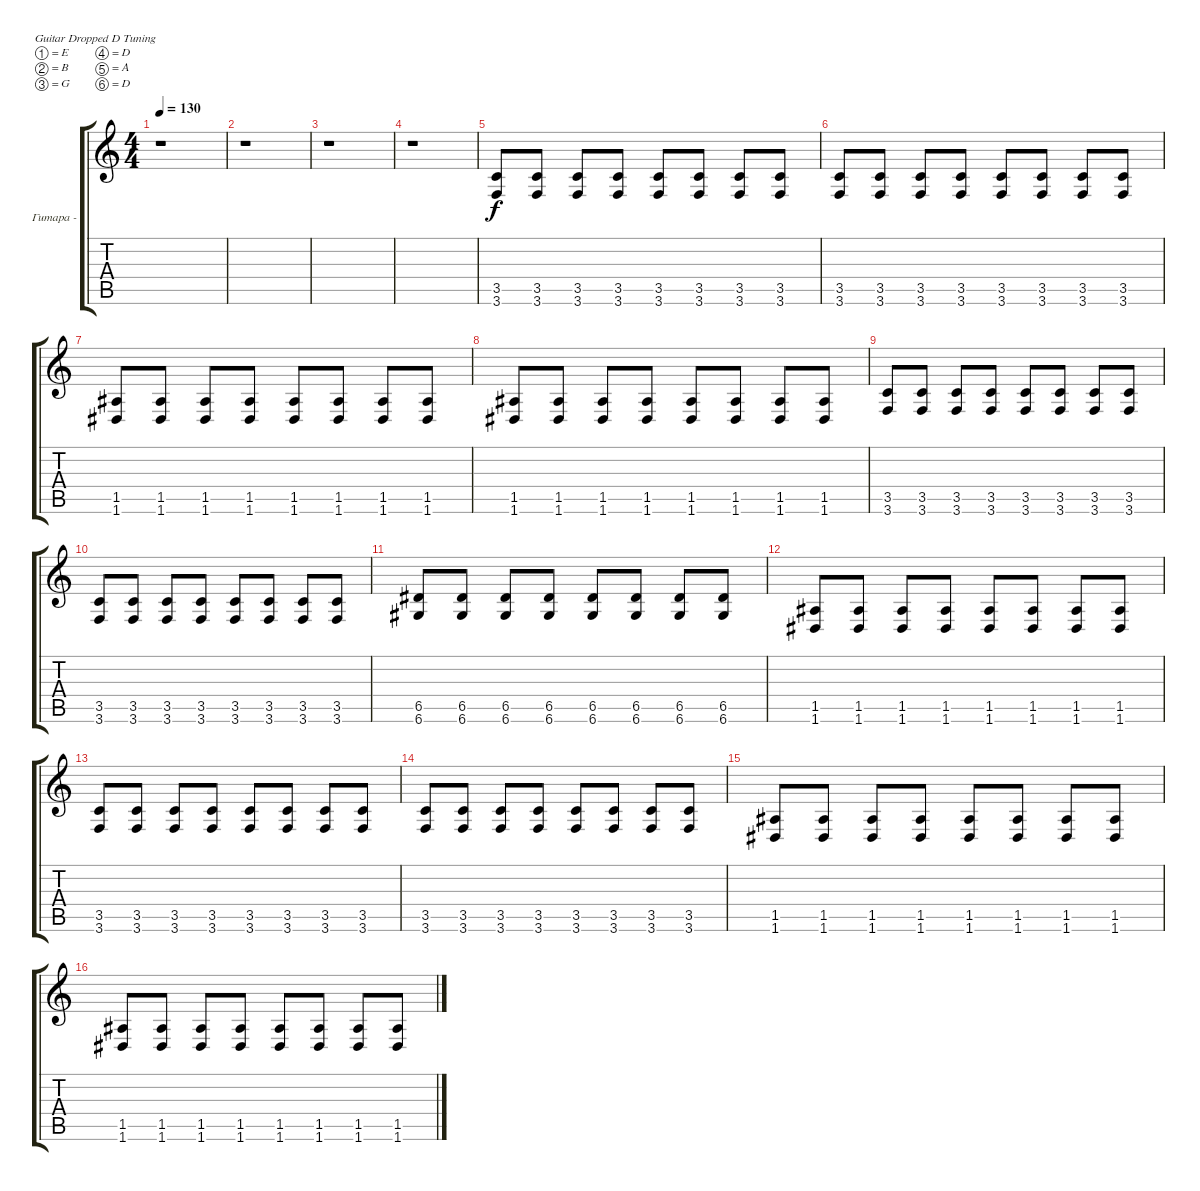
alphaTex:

\defaultSystemsLayout 4
\bracketExtendMode groupsimilarinstruments
\firstSystemTrackNameOrientation horizontal
\otherSystemsTrackNameOrientation horizontal
\track ("Гитара -Дист" "Гитара -") {instrument distortionguitar}
\staff {score tabs}
\tuning (E4 B3 G3 D3 A2 D2)
\ts (4 4)
\tempo 130
\clef g2
\ks c
r.1{dy f} |
r.1 |
r.1 |
r.1 |
(3.5 3.6).8 (3.5 3.6).8 (3.5 3.6).8 (3.5 3.6).8 (3.5 3.6).8 (3.5 3.6).8 (3.5 3.6).8 (3.5 3.6).8 |
(3.5 3.6).8 (3.5 3.6).8 (3.5 3.6).8 (3.5 3.6).8 (3.5 3.6).8 (3.5 3.6).8 (3.5 3.6).8 (3.5 3.6).8 |
(1.5 1.6).8 (1.5 1.6).8 (1.5 1.6).8 (1.5 1.6).8 (1.5 1.6).8 (1.5 1.6).8 (1.5 1.6).8 (1.5 1.6).8 |
(1.5 1.6).8 (1.5 1.6).8 (1.5 1.6).8 (1.5 1.6).8 (1.5 1.6).8 (1.5 1.6).8 (1.5 1.6).8 (1.5 1.6).8 |
(3.5 3.6).8 (3.5 3.6).8 (3.5 3.6).8 (3.5 3.6).8 (3.5 3.6).8 (3.5 3.6).8 (3.5 3.6).8 (3.5 3.6).8 |
(3.5 3.6).8 (3.5 3.6).8 (3.5 3.6).8 (3.5 3.6).8 (3.5 3.6).8 (3.5 3.6).8 (3.5 3.6).8 (3.5 3.6).8 |
(6.5 6.6).8 (6.5 6.6).8 (6.5 6.6).8 (6.5 6.6).8 (6.5 6.6).8 (6.5 6.6).8 (6.5 6.6).8 (6.5 6.6).8 |
(1.5 1.6).8 (1.5 1.6).8 (1.5 1.6).8 (1.5 1.6).8 (1.5 1.6).8 (1.5 1.6).8 (1.5 1.6).8 (1.5 1.6).8 |
(3.5 3.6).8 (3.5 3.6).8 (3.5 3.6).8 (3.5 3.6).8 (3.5 3.6).8 (3.5 3.6).8 (3.5 3.6).8 (3.5 3.6).8 |
(3.5 3.6).8 (3.5 3.6).8 (3.5 3.6).8 (3.5 3.6).8 (3.5 3.6).8 (3.5 3.6).8 (3.5 3.6).8 (3.5 3.6).8 |
(1.5 1.6).8 (1.5 1.6).8 (1.5 1.6).8 (1.5 1.6).8 (1.5 1.6).8 (1.5 1.6).8 (1.5 1.6).8 (1.5 1.6).8 |
(1.5 1.6).8 (1.5 1.6).8 (1.5 1.6).8 (1.5 1.6).8 (1.5 1.6).8 (1.5 1.6).8 (1.5 1.6).8 (1.5 1.6).8
